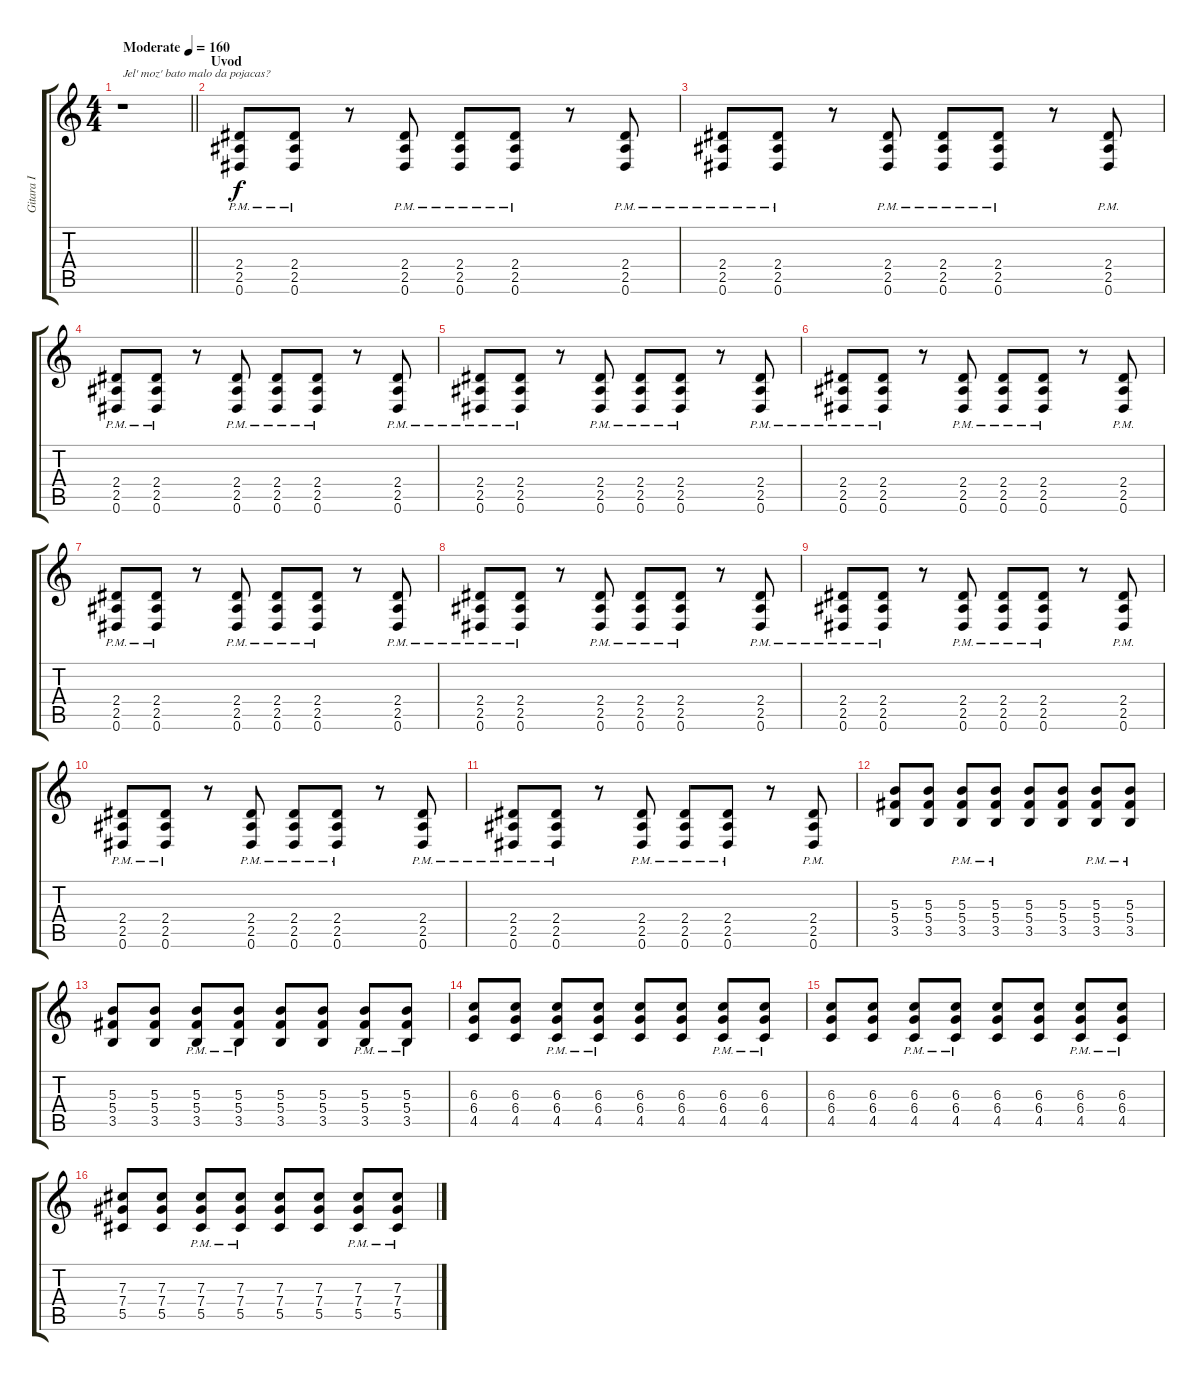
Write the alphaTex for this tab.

\track ("Gitara I" "Gitara I") {instrument distortionguitar}
\staff {score tabs}
\tuning (Eb4 Bb3 Gb3 Db3 Ab2 Eb2) {hide}
\ts (4 4)
\tempo (160 "Moderate")
\clef g2
\barLineRight lightlight
\ks c
r.1{txt "Jel' moz' bato malo da pojacas?" dy f instrument distortionguitar} |
\section ("" "Uvod")
(2.4 2.5{pm} 0.6{pm}).8 (2.4 2.5{pm} 0.6{pm}).8 r.8 (2.4 2.5{pm} 0.6{pm}).8 (2.4 2.5{pm} 0.6{pm}).8 (2.4 2.5{pm} 0.6{pm}).8 r.8 (2.4 2.5{pm} 0.6{pm}).8 |
(2.4 2.5{pm} 0.6{pm}).8 (2.4 2.5{pm} 0.6{pm}).8 r.8 (2.4 2.5{pm} 0.6{pm}).8 (2.4 2.5{pm} 0.6{pm}).8 (2.4 2.5{pm} 0.6{pm}).8 r.8 (2.4 2.5{pm} 0.6{pm}).8 |
(2.4 2.5{pm} 0.6{pm}).8 (2.4 2.5{pm} 0.6{pm}).8 r.8 (2.4 2.5{pm} 0.6{pm}).8 (2.4 2.5{pm} 0.6{pm}).8 (2.4 2.5{pm} 0.6{pm}).8 r.8 (2.4 2.5{pm} 0.6{pm}).8 |
(2.4 2.5{pm} 0.6{pm}).8 (2.4 2.5{pm} 0.6{pm}).8 r.8 (2.4 2.5{pm} 0.6{pm}).8 (2.4 2.5{pm} 0.6{pm}).8 (2.4 2.5{pm} 0.6{pm}).8 r.8 (2.4 2.5{pm} 0.6{pm}).8 |
(2.4 2.5{pm} 0.6{pm}).8 (2.4 2.5{pm} 0.6{pm}).8 r.8 (2.4 2.5{pm} 0.6{pm}).8 (2.4 2.5{pm} 0.6{pm}).8 (2.4 2.5{pm} 0.6{pm}).8 r.8 (2.4 2.5{pm} 0.6{pm}).8 |
(2.4 2.5{pm} 0.6{pm}).8 (2.4 2.5{pm} 0.6{pm}).8 r.8 (2.4 2.5{pm} 0.6{pm}).8 (2.4 2.5{pm} 0.6{pm}).8 (2.4 2.5{pm} 0.6{pm}).8 r.8 (2.4 2.5{pm} 0.6{pm}).8 |
(2.4 2.5{pm} 0.6{pm}).8 (2.4 2.5{pm} 0.6{pm}).8 r.8 (2.4 2.5{pm} 0.6{pm}).8 (2.4 2.5{pm} 0.6{pm}).8 (2.4 2.5{pm} 0.6{pm}).8 r.8 (2.4 2.5{pm} 0.6{pm}).8 |
(2.4 2.5{pm} 0.6{pm}).8 (2.4 2.5{pm} 0.6{pm}).8 r.8 (2.4 2.5{pm} 0.6{pm}).8 (2.4 2.5{pm} 0.6{pm}).8 (2.4 2.5{pm} 0.6{pm}).8 r.8 (2.4 2.5{pm} 0.6{pm}).8 |
(2.4 2.5{pm} 0.6{pm}).8 (2.4 2.5{pm} 0.6{pm}).8 r.8 (2.4 2.5{pm} 0.6{pm}).8 (2.4 2.5{pm} 0.6{pm}).8 (2.4 2.5{pm} 0.6{pm}).8 r.8 (2.4 2.5{pm} 0.6{pm}).8 |
(2.4 2.5{pm} 0.6{pm}).8 (2.4 2.5{pm} 0.6{pm}).8 r.8 (2.4 2.5{pm} 0.6{pm}).8 (2.4 2.5{pm} 0.6{pm}).8 (2.4 2.5{pm} 0.6{pm}).8 r.8 (2.4 2.5{pm} 0.6{pm}).8 |
(5.3 5.4 3.5).8 (5.3 5.4 3.5).8 (5.3{pm} 5.4{pm} 3.5{pm}).8{beam merge} (5.3{pm} 5.4{pm} 3.5{pm}).8{beam split} (5.3 5.4 3.5).8 (5.3 5.4 3.5).8 (5.3{pm} 5.4{pm} 3.5{pm}).8{beam merge} (5.3{pm} 5.4{pm} 3.5{pm}).8 |
(5.3 5.4 3.5).8 (5.3 5.4 3.5).8 (5.3{pm} 5.4{pm} 3.5{pm}).8{beam merge} (5.3{pm} 5.4{pm} 3.5{pm}).8{beam split} (5.3 5.4 3.5).8 (5.3 5.4 3.5).8 (5.3{pm} 5.4{pm} 3.5{pm}).8{beam merge} (5.3{pm} 5.4{pm} 3.5{pm}).8 |
(6.3 6.4 4.5).8 (6.3 6.4 4.5).8 (6.3{pm} 6.4{pm} 4.5{pm}).8{beam merge} (6.3{pm} 6.4{pm} 4.5{pm}).8{beam split} (6.3 6.4 4.5).8 (6.3 6.4 4.5).8 (6.3{pm} 6.4{pm} 4.5{pm}).8{beam merge} (6.3{pm} 6.4{pm} 4.5{pm}).8 |
(6.3 6.4 4.5).8 (6.3 6.4 4.5).8 (6.3{pm} 6.4{pm} 4.5{pm}).8{beam merge} (6.3{pm} 6.4{pm} 4.5{pm}).8{beam split} (6.3 6.4 4.5).8 (6.3 6.4 4.5).8 (6.3{pm} 6.4{pm} 4.5{pm}).8{beam merge} (6.3{pm} 6.4{pm} 4.5{pm}).8 |
(7.3 7.4 5.5).8 (7.3 7.4 5.5).8 (7.3{pm} 7.4{pm} 5.5{pm}).8{beam merge} (7.3{pm} 7.4{pm} 5.5{pm}).8{beam split} (7.3 7.4 5.5).8 (7.3 7.4 5.5).8 (7.3{pm} 7.4{pm} 5.5{pm}).8{beam merge} (7.3{pm} 7.4{pm} 5.5{pm}).8
